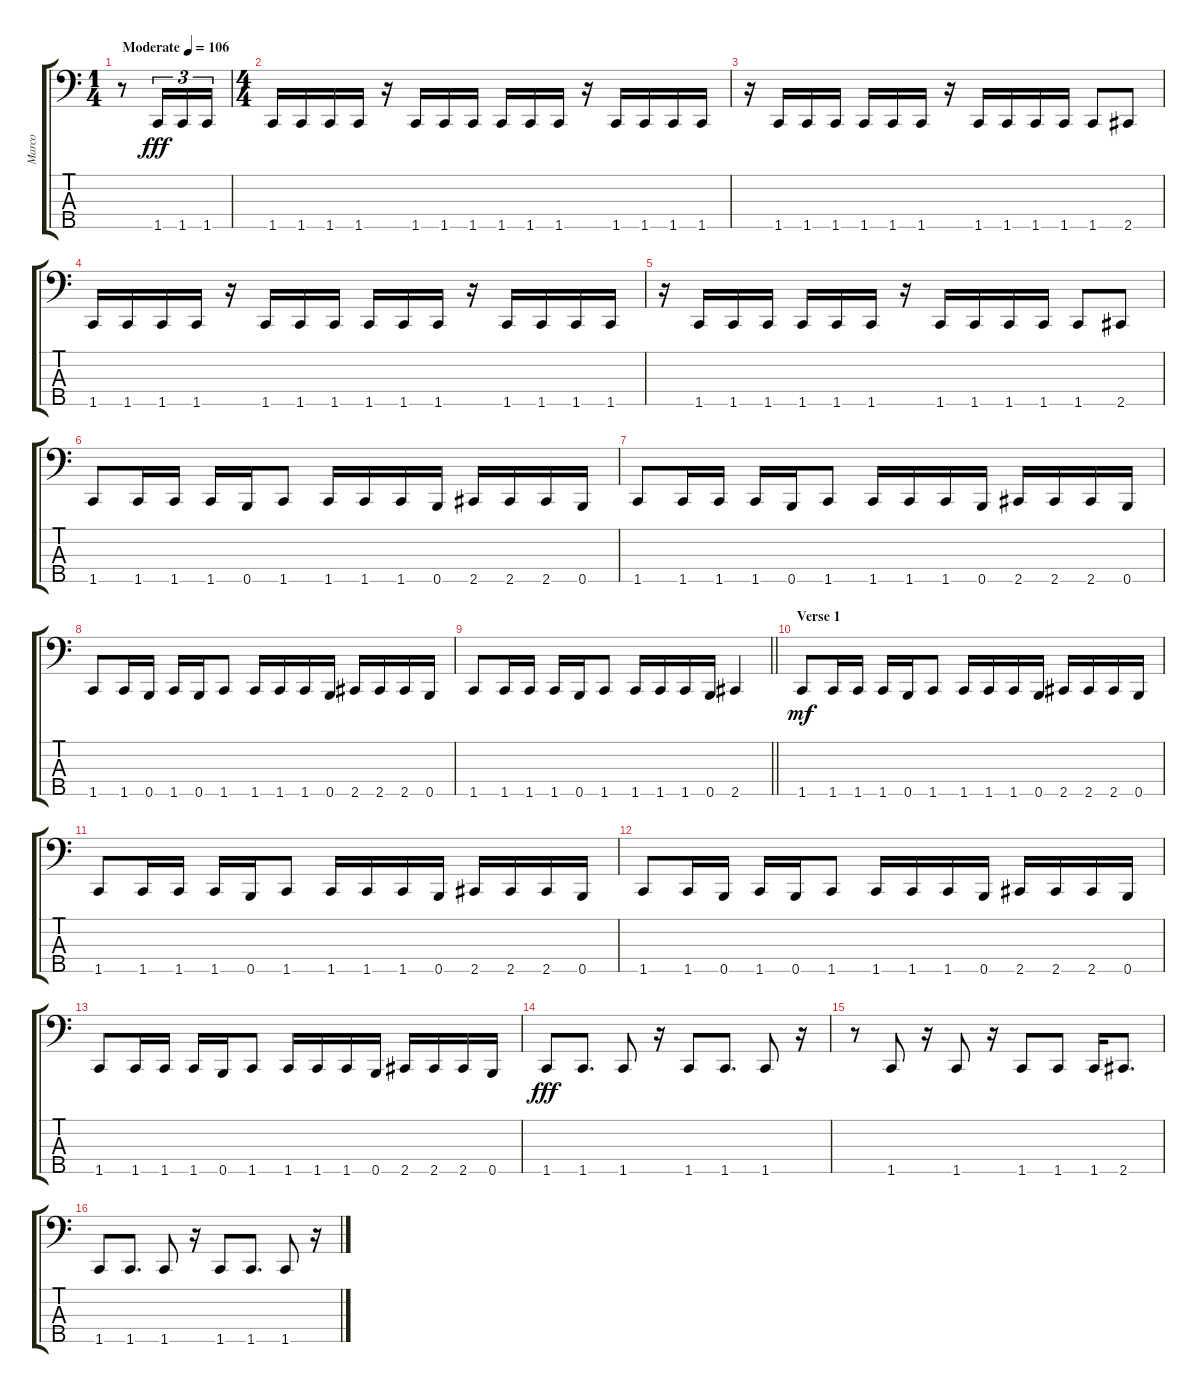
\track ("Marco" "Marco") {instrument slapbass1}
\staff {score tabs}
\tuning (G2 D2 A1 E1 B0) {hide}
\ts (1 4)
\tempo (106 "Moderate")
\clef f4
\ks c
r.8{dy fff instrument slapbass1} 1.5.16{tu (3 2)} 1.5.16{tu (3 2)} 1.5.16{tu (3 2)} |
\ts (4 4)
1.5.16 1.5.16 1.5.16 1.5.16 r.16 1.5.16 1.5.16 1.5.16 1.5.16 1.5.16 1.5.16 r.16 1.5.16 1.5.16 1.5.16 1.5.16 |
r.16 1.5.16 1.5.16 1.5.16 1.5.16 1.5.16 1.5.16 r.16 1.5.16 1.5.16 1.5.16 1.5.16 1.5.8 2.5.8 |
1.5.16 1.5.16 1.5.16 1.5.16 r.16 1.5.16 1.5.16 1.5.16 1.5.16 1.5.16 1.5.16 r.16 1.5.16 1.5.16 1.5.16 1.5.16 |
r.16 1.5.16 1.5.16 1.5.16 1.5.16 1.5.16 1.5.16 r.16 1.5.16 1.5.16 1.5.16 1.5.16 1.5.8 2.5.8 |
1.5.8 1.5.16 1.5.16 1.5.16 0.5.16 1.5.8 1.5.16 1.5.16 1.5.16 0.5.16 2.5.16 2.5.16 2.5.16 0.5.16 |
1.5.8 1.5.16 1.5.16 1.5.16 0.5.16 1.5.8 1.5.16 1.5.16 1.5.16 0.5.16 2.5.16 2.5.16 2.5.16 0.5.16 |
1.5.8 1.5.16 0.5.16 1.5.16 0.5.16 1.5.8 1.5.16 1.5.16 1.5.16 0.5.16 2.5.16 2.5.16 2.5.16 0.5.16 |
\barLineRight lightlight
1.5.8 1.5.16 1.5.16 1.5.16 0.5.16 1.5.8 1.5.16 1.5.16 1.5.16 0.5.16 2.5.4 |
\section ("" "Verse 1")
1.5.8{dy mf} 1.5.16 1.5.16 1.5.16 0.5.16 1.5.8 1.5.16 1.5.16 1.5.16 0.5.16 2.5.16 2.5.16 2.5.16 0.5.16 |
1.5.8 1.5.16 1.5.16 1.5.16 0.5.16 1.5.8 1.5.16 1.5.16 1.5.16 0.5.16 2.5.16 2.5.16 2.5.16 0.5.16 |
1.5.8 1.5.16 0.5.16 1.5.16 0.5.16 1.5.8 1.5.16 1.5.16 1.5.16 0.5.16 2.5.16 2.5.16 2.5.16 0.5.16 |
1.5.8 1.5.16 1.5.16 1.5.16 0.5.16 1.5.8 1.5.16 1.5.16 1.5.16 0.5.16 2.5.16 2.5.16 2.5.16 0.5.16 |
1.5.8{dy fff} 1.5.8{d} 1.5.8 r.16 1.5.8 1.5.8{d} 1.5.8 r.16 |
r.8 1.5.8 r.16 1.5.8 r.16 1.5.8 1.5.8 1.5.16 2.5.8{d} |
1.5.8 1.5.8{d} 1.5.8 r.16 1.5.8 1.5.8{d} 1.5.8 r.16
